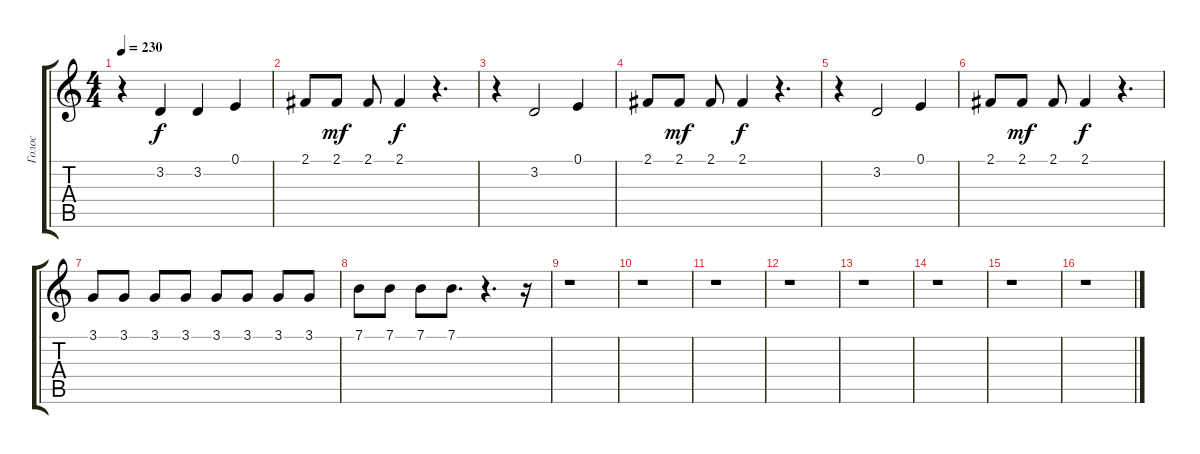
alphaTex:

\track ("Голос" "Голос") {instrument violin}
\staff {score tabs}
\tuning (E4 B3 G3 D3 A2 E2) {hide}
\ts (4 4)
\tempo 230
\clef g2
\ks c
r.4{dy f} 3.2.4 3.2.4 0.1.4 |
2.1.8 2.1.8{dy mf} 2.1.8 2.1.4{dy f} r.4{d} |
r.4 3.2.2 0.1.4 |
2.1.8 2.1.8{dy mf} 2.1.8 2.1.4{dy f} r.4{d} |
r.4 3.2.2 0.1.4 |
2.1.8 2.1.8{dy mf} 2.1.8 2.1.4{dy f} r.4{d} |
3.1.8 3.1.8 3.1.8 3.1.8 3.1.8 3.1.8 3.1.8 3.1.8 |
7.1.8 7.1.8 7.1.8 7.1.8{d} r.4{d} r.16 |
r.1 |
r.1 |
r.1 |
r.1 |
r.1 |
r.1 |
r.1 |
r.1
